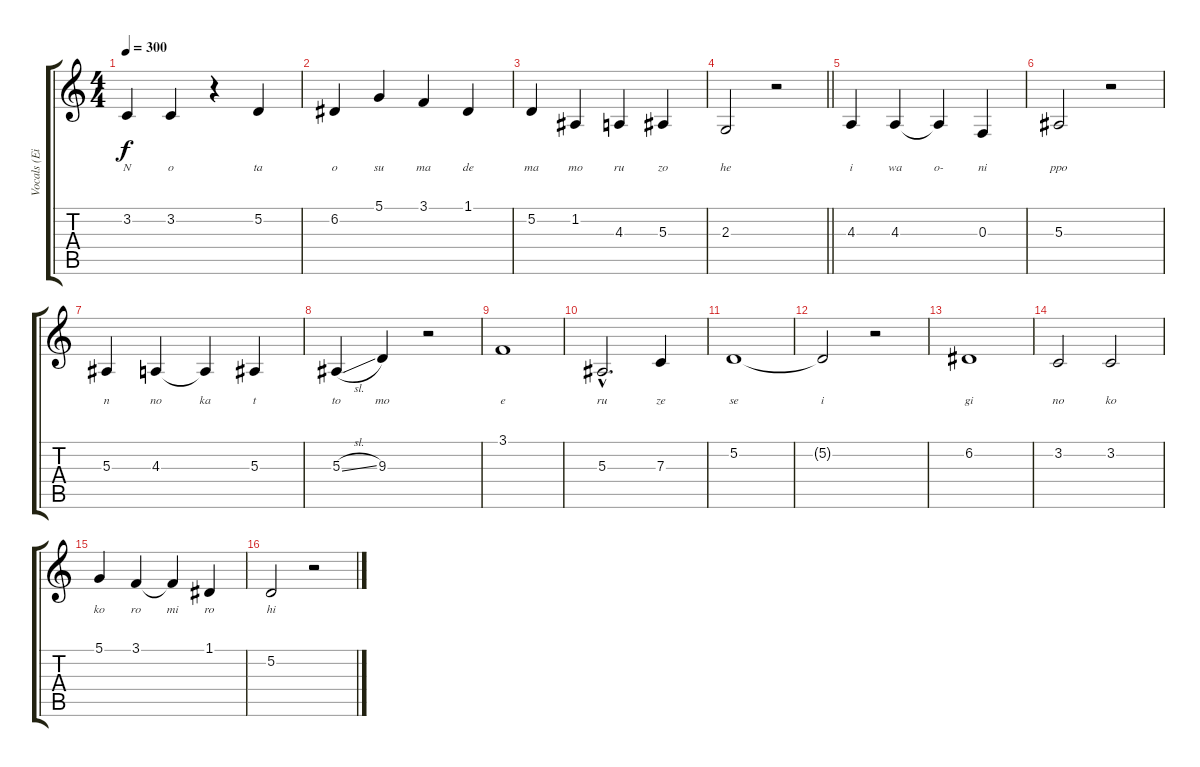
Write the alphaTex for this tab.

\track ("Vocals (Eizo)" "Vocals (Ei") {instrument flute}
\staff {score tabs}
\tuning (D4 A3 F3 C3 G2 D2) {hide}
\ts (4 4)
\tempo 300
\clef g2
\ks c
3.2.4{lyrics (0 "N") lyrics (1 "") lyrics (2 "") lyrics (3 "") lyrics (4 "") dy f} 3.2.4{lyrics (0 "o") lyrics (1 "") lyrics (2 "") lyrics (3 "") lyrics (4 "")} r.4 5.2.4{lyrics (0 "ta") lyrics (1 "") lyrics (2 "") lyrics (3 "") lyrics (4 "")} |
6.2.4{lyrics (0 "o") lyrics (1 "") lyrics (2 "") lyrics (3 "") lyrics (4 "")} 5.1.4{lyrics (0 "su") lyrics (1 "") lyrics (2 "") lyrics (3 "") lyrics (4 "")} 3.1.4{lyrics (0 "ma") lyrics (1 "") lyrics (2 "") lyrics (3 "") lyrics (4 "")} 1.1.4{lyrics (0 "de") lyrics (1 "") lyrics (2 "") lyrics (3 "") lyrics (4 "")} |
5.2.4{lyrics (0 "ma") lyrics (1 "") lyrics (2 "") lyrics (3 "") lyrics (4 "")} 1.2.4{lyrics (0 "mo") lyrics (1 "") lyrics (2 "") lyrics (3 "") lyrics (4 "")} 4.3.4{lyrics (0 "ru") lyrics (1 "") lyrics (2 "") lyrics (3 "") lyrics (4 "")} 5.3.4{lyrics (0 "zo") lyrics (1 "") lyrics (2 "") lyrics (3 "") lyrics (4 "")} |
\barLineRight lightlight
2.3.2{lyrics (0 "he") lyrics (1 "") lyrics (2 "") lyrics (3 "") lyrics (4 "")} r.2 |
4.3.4{lyrics (0 "i") lyrics (1 "") lyrics (2 "") lyrics (3 "") lyrics (4 "")} 4.3.4{lyrics (0 "wa") lyrics (1 "") lyrics (2 "") lyrics (3 "") lyrics (4 "")} 4.3{t}.4{lyrics (0 "o-") lyrics (1 "") lyrics (2 "") lyrics (3 "") lyrics (4 "")} 0.3.4{lyrics (0 "ni") lyrics (1 "") lyrics (2 "") lyrics (3 "") lyrics (4 "")} |
5.3.2{lyrics (0 "ppo") lyrics (1 "") lyrics (2 "") lyrics (3 "") lyrics (4 "")} r.2 |
5.3.4{lyrics (0 "n") lyrics (1 "") lyrics (2 "") lyrics (3 "") lyrics (4 "")} 4.3.4{lyrics (0 "no") lyrics (1 "") lyrics (2 "") lyrics (3 "") lyrics (4 "")} 4.3{t}.4{lyrics (0 "ka") lyrics (1 "") lyrics (2 "") lyrics (3 "") lyrics (4 "")} 5.3.4{lyrics (0 "t") lyrics (1 "") lyrics (2 "") lyrics (3 "") lyrics (4 "")} |
5.3{sl}.4{lyrics (0 "to") lyrics (1 "") lyrics (2 "") lyrics (3 "") lyrics (4 "")} 9.3.4{lyrics (0 "mo") lyrics (1 "") lyrics (2 "") lyrics (3 "") lyrics (4 "")} r.2 |
3.1.1{lyrics (0 "e") lyrics (1 "") lyrics (2 "") lyrics (3 "") lyrics (4 "")} |
5.3{hac}.2{d lyrics (0 "ru") lyrics (1 "") lyrics (2 "") lyrics (3 "") lyrics (4 "")} 7.3.4{lyrics (0 "ze") lyrics (1 "") lyrics (2 "") lyrics (3 "") lyrics (4 "")} |
5.2.1{lyrics (0 "se") lyrics (1 "") lyrics (2 "") lyrics (3 "") lyrics (4 "")} |
5.2{t}.2{lyrics (0 "i") lyrics (1 "") lyrics (2 "") lyrics (3 "") lyrics (4 "")} r.2 |
6.2.1{lyrics (0 "gi") lyrics (1 "") lyrics (2 "") lyrics (3 "") lyrics (4 "")} |
3.2.2{lyrics (0 "no") lyrics (1 "") lyrics (2 "") lyrics (3 "") lyrics (4 "")} 3.2.2{lyrics (0 "ko") lyrics (1 "") lyrics (2 "") lyrics (3 "") lyrics (4 "")} |
5.1.4{lyrics (0 "ko") lyrics (1 "") lyrics (2 "") lyrics (3 "") lyrics (4 "")} 3.1.4{lyrics (0 "ro") lyrics (1 "") lyrics (2 "") lyrics (3 "") lyrics (4 "")} 3.1{t}.4{lyrics (0 "mi") lyrics (1 "") lyrics (2 "") lyrics (3 "") lyrics (4 "")} 1.1.4{lyrics (0 "ro") lyrics (1 "") lyrics (2 "") lyrics (3 "") lyrics (4 "")} |
5.2.2{lyrics (0 "hi") lyrics (1 "") lyrics (2 "") lyrics (3 "") lyrics (4 "")} r.2
